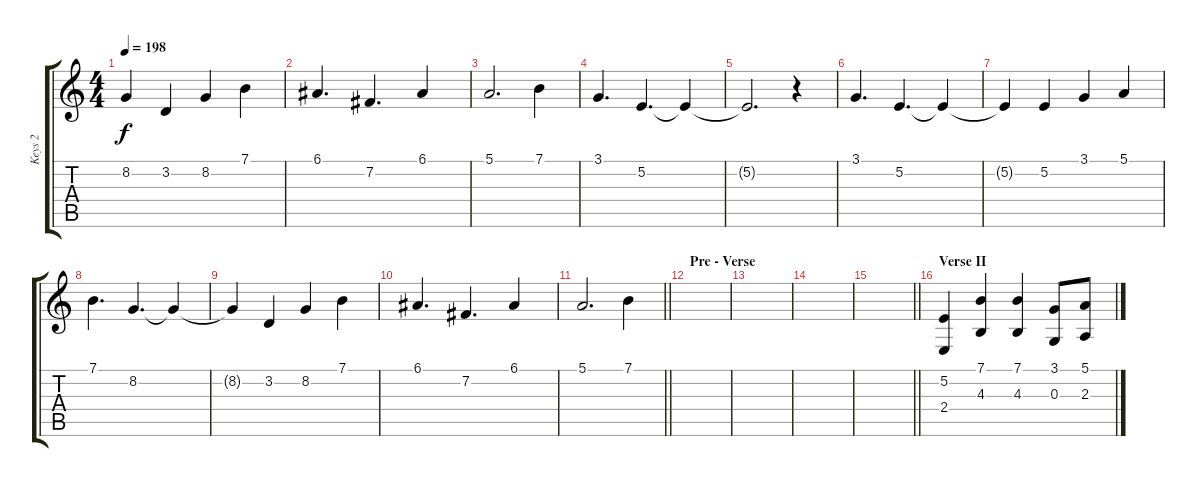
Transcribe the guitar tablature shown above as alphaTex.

\track ("Keys 2" "Keys 2") {instrument brasssection}
\staff {score tabs}
\tuning (E4 B3 G3 D3 A2 E2) {hide}
\ts (4 4)
\tempo 198
\clef g2
\ks c
8.2{t}.4{dy f} 3.2.4 8.2.4 7.1.4 |
6.1.4{d} 7.2.4{d} 6.1.4 |
5.1.2{d} 7.1.4 |
3.1.4{d} 5.2.4{d} 5.2{t}.4 |
5.2{t}.2{d} r.4 |
3.1.4{d} 5.2.4{d} 5.2{t}.4 |
5.2{t}.4 5.2.4 3.1.4 5.1.4 |
7.1.4{d} 8.2.4{d} 8.2{t}.4 |
8.2{t}.4 3.2.4 8.2.4 7.1.4 |
6.1.4{d} 7.2.4{d} 6.1.4 |
\barLineRight lightlight
5.1.2{d} 7.1.4 |
\section ("" "Pre - Verse")
|
|
|
\barLineRight lightlight
|
\section ("" "Verse II")
(5.2 2.4).4{instrument brasssection} (7.1 4.3).4 (7.1 4.3).4 (3.1 0.3).8 (5.1 2.3).8
